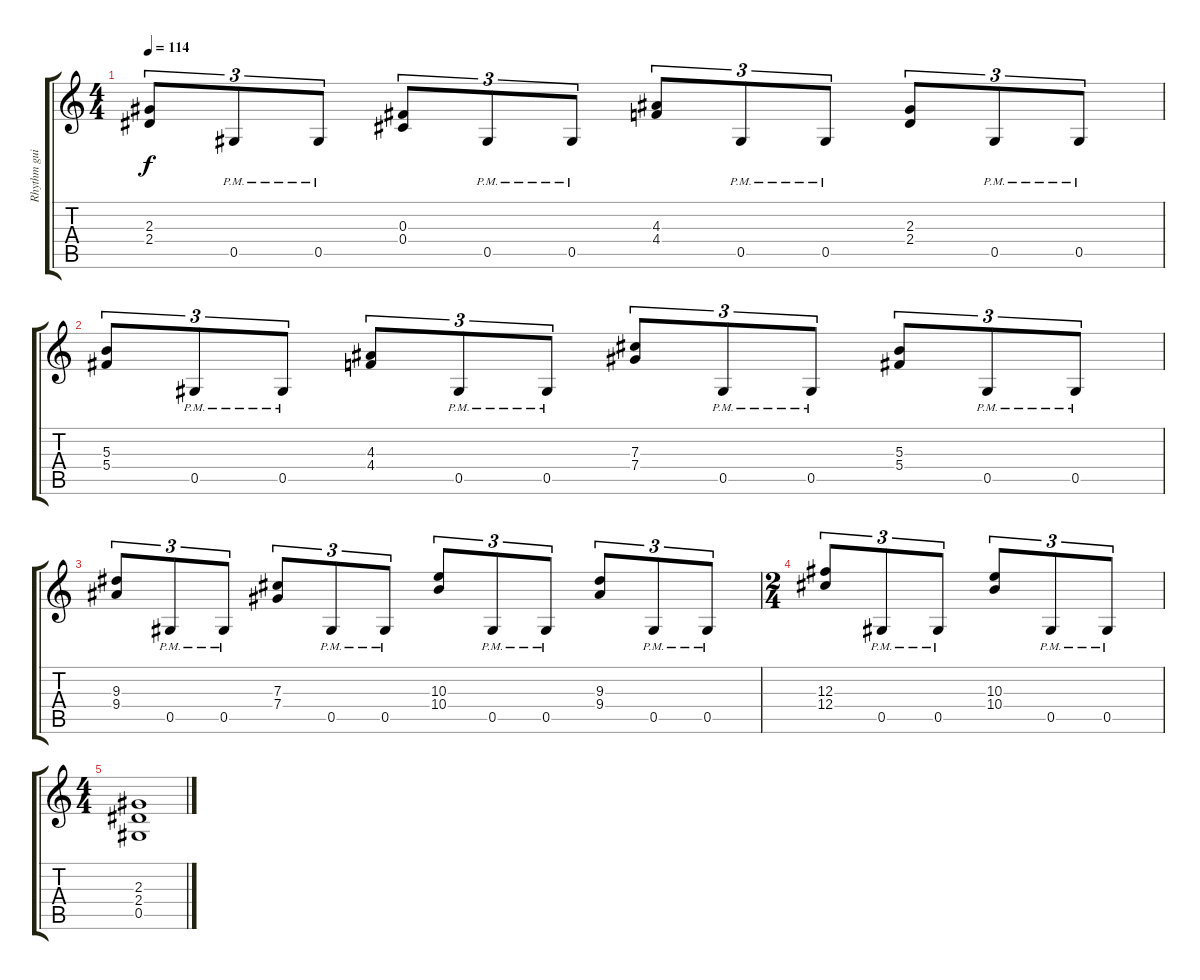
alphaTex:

\track ("Rhythm guitar" "Rhythm gui") {instrument distortionguitar}
\staff {score tabs}
\tuning (Eb4 Bb3 Gb3 Db3 Ab2 Eb2) {hide}
\ts (4 4)
\tempo 114
\clef g2
\ks aminor
(2.3 2.4).8{tu (3 2) dy f} 0.5{pm}.8{tu (3 2)} 0.5{pm}.8{tu (3 2)} (0.3 0.4).8{tu (3 2)} 0.5{pm}.8{tu (3 2)} 0.5{pm}.8{tu (3 2)} (4.3 4.4).8{tu (3 2)} 0.5{pm}.8{tu (3 2)} 0.5{pm}.8{tu (3 2)} (2.3 2.4).8{tu (3 2)} 0.5{pm}.8{tu (3 2)} 0.5{pm}.8{tu (3 2)} |
(5.3 5.4).8{tu (3 2)} 0.5{pm}.8{tu (3 2)} 0.5{pm}.8{tu (3 2)} (4.3 4.4).8{tu (3 2)} 0.5{pm}.8{tu (3 2)} 0.5{pm}.8{tu (3 2)} (7.3 7.4).8{tu (3 2)} 0.5{pm}.8{tu (3 2)} 0.5{pm}.8{tu (3 2)} (5.3 5.4).8{tu (3 2)} 0.5{pm}.8{tu (3 2)} 0.5{pm}.8{tu (3 2)} |
(9.3 9.4).8{tu (3 2)} 0.5{pm}.8{tu (3 2)} 0.5{pm}.8{tu (3 2)} (7.3 7.4).8{tu (3 2)} 0.5{pm}.8{tu (3 2)} 0.5{pm}.8{tu (3 2)} (10.3 10.4).8{tu (3 2)} 0.5{pm}.8{tu (3 2)} 0.5{pm}.8{tu (3 2)} (9.3 9.4).8{tu (3 2)} 0.5{pm}.8{tu (3 2)} 0.5{pm}.8{tu (3 2)} |
\ts (2 4)
(12.3 12.4).8{tu (3 2)} 0.5{pm}.8{tu (3 2)} 0.5{pm}.8{tu (3 2)} (10.3 10.4).8{tu (3 2)} 0.5{pm}.8{tu (3 2)} 0.5{pm}.8{tu (3 2)} |
\ts (4 4)
(2.3 2.4 0.5).1
